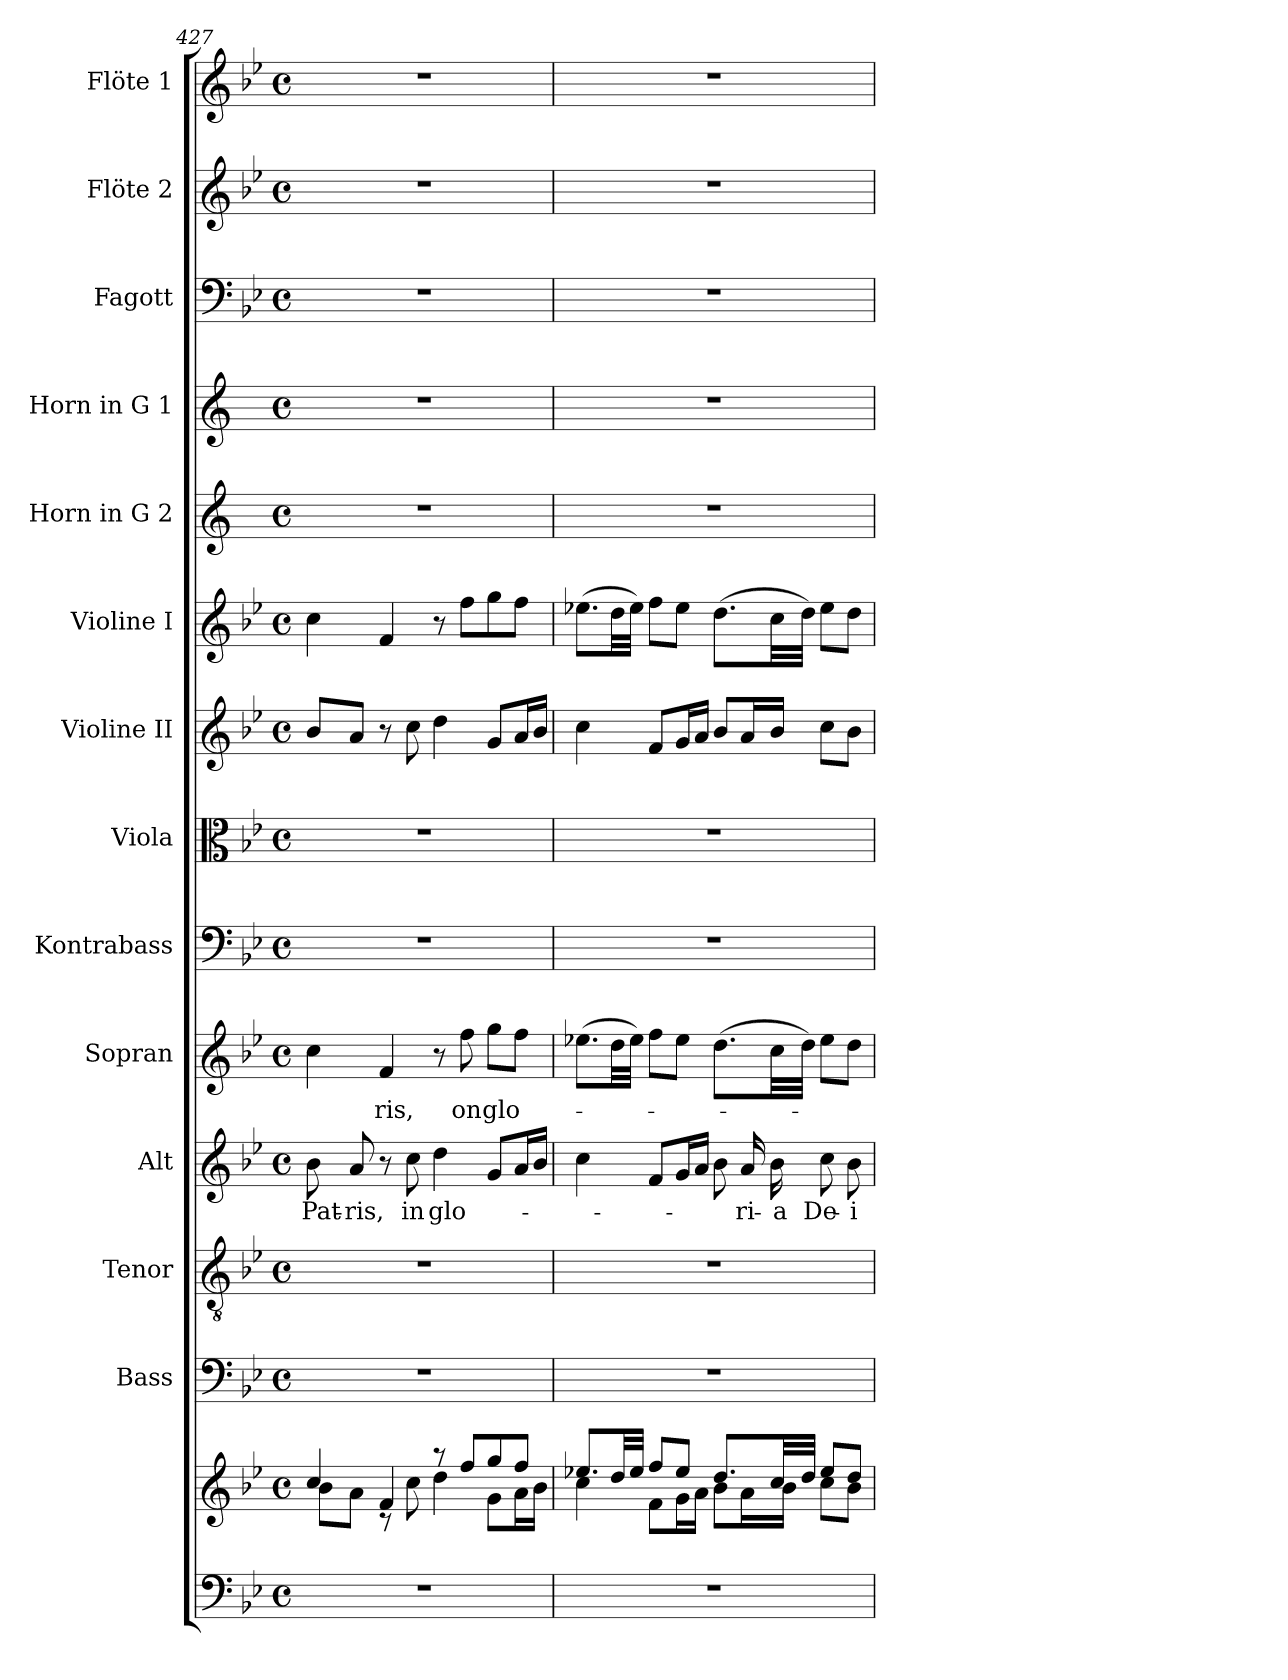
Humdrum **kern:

**kern	**kern	**kern	**kern	**kern	**text	**kern	**text	**kern	**kern	**kern	**kern	**kern	**kern	**kern	**kern	**kern
*part14	*part14	*part13	*part12	*part11	*part11	*part10	*part10	*part9	*part8	*part7	*part6	*part5	*part4	*part3	*part2	*part1
*staff15	*staff14	*staff13	*staff12	*staff11	*staff11	*staff10	*staff10	*staff9	*staff8	*staff7	*staff6	*staff5	*staff4	*staff3	*staff2	*staff1
*	*	*I"Bass	*I"Tenor	*I"Alt	*	*I"Sopran	*	*I"Kontrabass	*I"Viola	*I"Violine II	*I"Violine I	*I"Horn in G 2	*I"Horn in G 1	*I"Fagott	*I"Flöte 2	*I"Flöte 1
*	*	*I'B.	*I'T.	*I'A.	*	*I'S.	*	*I'Kb.	*I'Vla.	*I'Vl. II	*I'Vl. I	*	*	*I'Fg.	*I'Fl. 2	*I'Fl. 1
*clefF4	*clefG2	*clefF4	*clefGv2	*clefG2	*	*clefG2	*	*clefF4	*clefC3	*clefG2	*clefG2	*clefG2	*clefG2	*clefF4	*clefG2	*clefG2
*	*	*	*	*	*	*	*	*ITrd7c12	*	*	*	*ITrd1c2	*ITrd1c2	*	*	*
*k[b-e-]	*k[b-e-]	*k[b-e-]	*k[b-e-]	*k[b-e-]	*	*k[b-e-]	*	*k[b-e-]	*k[b-e-]	*k[b-e-]	*k[b-e-]	*k[b-e-]	*k[b-e-]	*k[b-e-]	*k[b-e-]	*k[b-e-]
*B-:	*B-:	*B-:	*B-:	*B-:	*	*B-:	*	*B-:	*B-:	*B-:	*B-:	*B-:	*B-:	*B-:	*B-:	*B-:
*M4/4	*M4/4	*M4/4	*M4/4	*M4/4	*	*M4/4	*	*M4/4	*M4/4	*M4/4	*M4/4	*M4/4	*M4/4	*M4/4	*M4/4	*M4/4
*met(c)	*met(c)	*met(c)	*met(c)	*met(c)	*	*met(c)	*	*met(c)	*met(c)	*met(c)	*met(c)	*met(c)	*met(c)	*met(c)	*met(c)	*met(c)
=427	=427	=427	=427	=427	=427	=427	=427	=427	=427	=427	=427	=427	=427	=427	=427	=427
*	*^	*	*	*	*	*	*	*	*	*	*	*	*	*	*	*
!	!	!	!	!	!	!LO:LY:b	!	!	!	!	!	!	!	!	!	!	!
1r	4cc/	8b-\L	1r	1r	8b-\	Pat-	4cc\	.	1r	1r	8b-/L	4cc\	1r	1r	1r	1r	1r
!	!	!	!	!	!	!LO:LY:b	!	!	!	!	!	!	!	!	!	!	!
.	.	8a\J	.	.	8a/	-ris,	.	.	.	.	8a/J	.	.	.	.	.	.
!	!	!	!	!	!	!	!	!LO:LY:b	!	!	!	!	!	!	!	!	!
.	4f/	8rB	.	.	8r	.	4f/	-ris,	.	.	8r	4f/	.	.	.	.	.
!	!	!	!	!	!	!LO:LY:b	!	!	!	!	!	!	!	!	!	!	!
.	.	8cc\	.	.	8cc\	in	.	.	.	.	8cc\	.	.	.	.	.	.
!	!	!	!	!	!	!LO:LY:b	!	!	!	!	!	!	!	!	!	!	!
.	8raa	4dd\	.	.	4dd\	glo-	8r	.	.	.	4dd\	8r	.	.	.	.	.
!	!	!	!	!	!	!	!	!LO:LY:b	!	!	!	!	!	!	!	!	!
.	8ff/L	.	.	.	.	.	8ff\	on	.	.	.	8ff\L	.	.	.	.	.
!	!	!	!	!	!	!	!	!LO:LY:b	!	!	!	!	!	!	!	!	!
.	8gg/	8g\L	.	.	8g/L	.	8gg\L	glo-	.	.	8g/L	8gg\	.	.	.	.	.
.	8ff/J	16a\L	.	.	16a/L	.	8ff\J	.	.	.	16a/L	8ff\J	.	.	.	.	.
.	.	16b-\JJ	.	.	16b-/JJ	.	.	.	.	.	16b-/JJ	.	.	.	.	.	.
=428	=428	=428	=428	=428	=428	=428	=428	=428	=428	=428	=428	=428	=428	=428	=428	=428	=428
1r	8.ee-X/L	4cc\	1r	1r	4cc\	.	(>8.ee-X\L	.	1r	1r	4cc\	(>8.ee-X\L	1r	1r	1r	1r	1r
.	32dd/LL	.	.	.	.	.	32dd\LL	.	.	.	.	32dd\LL	.	.	.	.	.
.	32ee-/JJJ	.	.	.	.	.	32ee-\JJJ)	.	.	.	.	32ee-\JJJ)	.	.	.	.	.
.	8ff/L	8f\L	.	.	8f/L	.	8ff\L	.	.	.	8f/L	8ff\L	.	.	.	.	.
.	8ee-/J	16g\L	.	.	16g/L	.	8ee-\J	.	.	.	16g/L	8ee-\J	.	.	.	.	.
.	.	16a\JJ	.	.	16a/JJ	.	.	.	.	.	16a/JJ	.	.	.	.	.	.
.	8.dd/L	8b-\L	.	.	8b-\	.	(>8.dd\L	.	.	.	8b-/L	(>8.dd\L	.	.	.	.	.
!	!	!	!	!	!	!LO:LY:b	!	!	!	!	!	!	!	!	!	!	!
.	.	16a\L	.	.	16a/	-ri-	.	.	.	.	16a/L	.	.	.	.	.	.
!	!	!	!	!	!	!LO:LY:b	!	!	!	!	!	!	!	!	!	!	!
.	32cc/LL	16b-\JJ	.	.	16b-\	-a	32cc\LL	.	.	.	16b-/JJ	32cc\LL	.	.	.	.	.
.	32dd/JJJ	.	.	.	.	.	32dd\JJJ)	.	.	.	.	32dd\JJJ)	.	.	.	.	.
!	!	!	!	!	!	!LO:LY:b	!	!	!	!	!	!	!	!	!	!	!
.	8ee-/L	8cc\L	.	.	8cc\	De-	8ee-\L	.	.	.	8cc\L	8ee-\L	.	.	.	.	.
!	!	!	!	!	!	!LO:LY:b	!	!	!	!	!	!	!	!	!	!	!
.	8dd/J	8b-\J	.	.	8b-\	-i	8dd\J	.	.	.	8b-\J	8dd\J	.	.	.	.	.
*	*v	*v	*	*	*	*	*	*	*	*	*	*	*	*	*	*	*
=	=	=	=	=	=	=	=	=	=	=	=	=	=	=	=	=
*-	*-	*-	*-	*-	*-	*-	*-	*-	*-	*-	*-	*-	*-	*-	*-	*-
